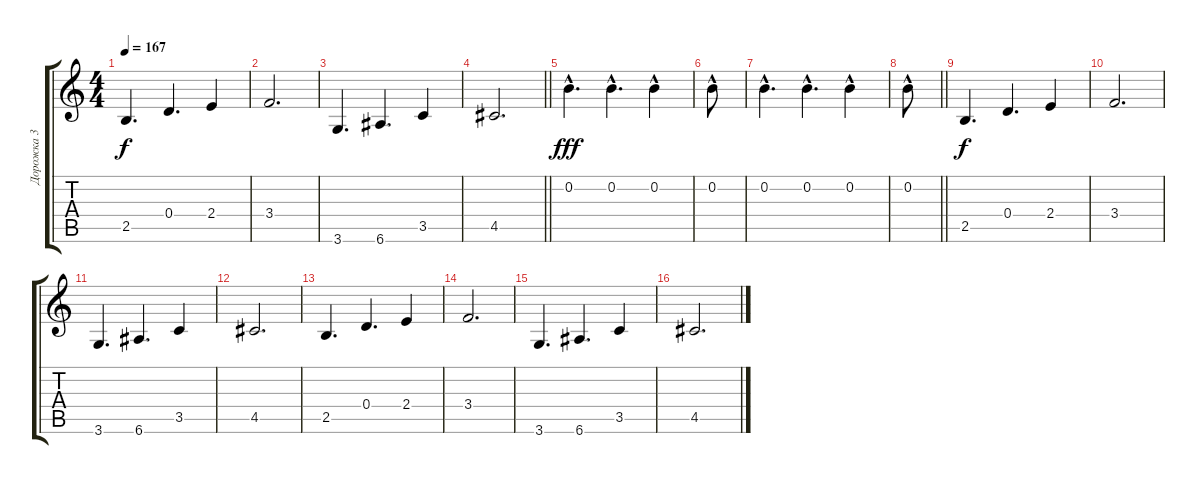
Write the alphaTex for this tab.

\track ("Дорожка 3" "Дорожка 3") {instrument overdrivenguitar}
\staff {score tabs}
\tuning (E4 B3 G3 D3 A2 E2) {hide}
\ts (4 4)
\tempo 167
\clef g2
\ks c
2.5.4{d dy f} 0.4.4{d} 2.4.4 |
3.4.2{d} |
3.6.4{d} 6.6.4{d} 3.5.4 |
\barLineRight lightlight
4.5.2{d} |
0.2{hac}.4{d dy fff} 0.2{hac}.4{d} 0.2{hac}.4 |
0.2{hac}.8 |
0.2{hac}.4{d} 0.2{hac}.4{d} 0.2{hac}.4 |
\barLineRight lightlight
0.2{hac}.8 |
2.5.4{d dy f} 0.4.4{d} 2.4.4 |
3.4.2{d} |
3.6.4{d} 6.6.4{d} 3.5.4 |
4.5.2{d} |
2.5.4{d} 0.4.4{d} 2.4.4 |
3.4.2{d} |
3.6.4{d} 6.6.4{d} 3.5.4 |
4.5.2{d}
